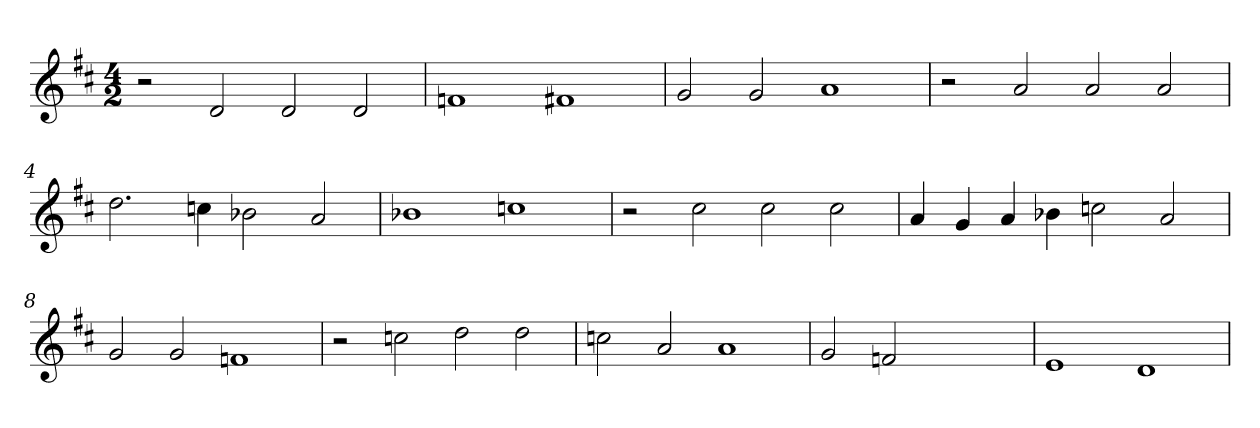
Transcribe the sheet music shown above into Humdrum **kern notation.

**kern
*part1
*staff1
*clefG2
*k[f#c#]
*D:
*M4/2
=
2r
2d
2d
2d
=1
1fn
1f#
=2
2g
2g
1a
=3
2r
2a
2a
2a
=4
2.dd
4ccn
2b-X
2a
=5
1b-X
1ccn
=6
2r
2cc#
2cc#
2cc#
=7
4a
4g
4a
4b-X
2ccn
2a
=8
2g
2g
1fn
=9
2r
2ccn
2dd
2dd
=10
2ccn
2a
1a
=11
2g
2fn
1ryy
=12
1e
1d
=
*-
